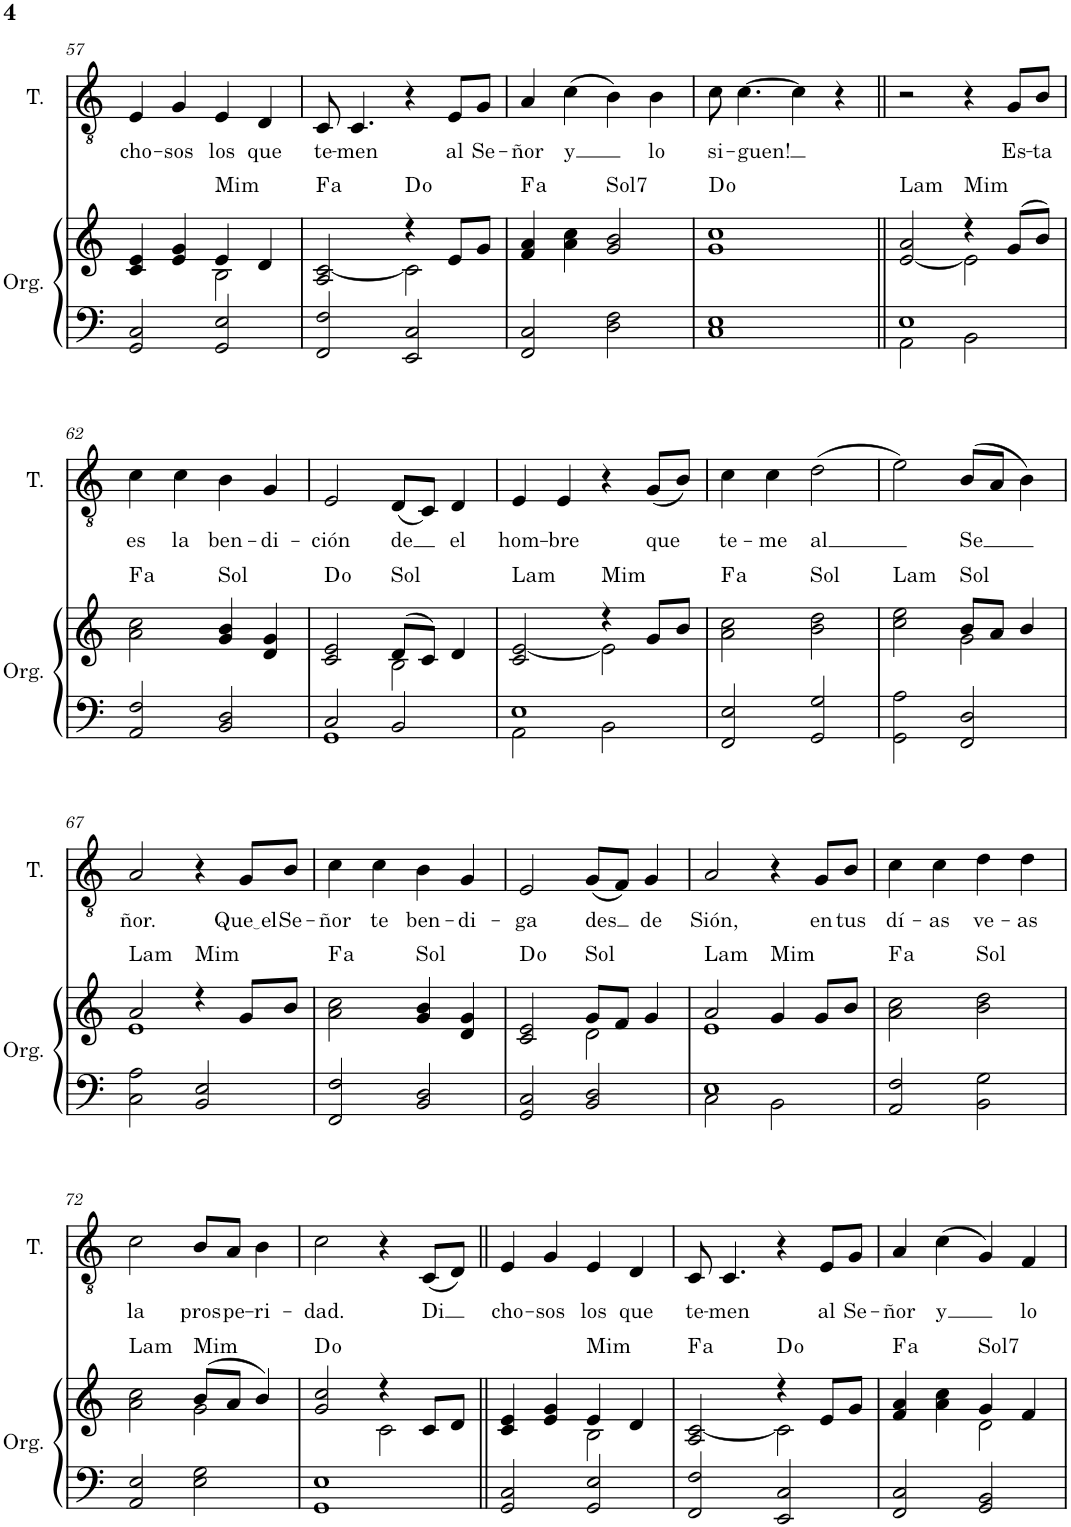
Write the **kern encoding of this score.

**kern	**kern	**harte	**kern	**text
*part2	*part2	*part2	*part1	*part1
*staff3	*staff2	*	*staff1	*staff1
*I"Órgano	*	*	*I"Tenor	*
*	*	*	*I'T.	*
!!LO:PB:g=z
*clefF4	*clefG2	*	*clefGv2	*
*k[]	*k[]	*	*k[]	*
*M4/4	*M4/4	*	*M4/4	*
=57	=57	=57	=57	=57
*	*^	*	*	*
!	!	!	!	!	!LO:LY:b
2GG/ 2C/	4c/ 4e/	2ryy	.	4E/	cho-
!	!	!	!	!	!LO:LY:b
.	4e/ 4g/	.	.	4G/	-sos
!	!	!	!LO:H:kt=Mim	!	!LO:LY:b
2GG/ 2E/	4e/	2B\	N	4E/	los
!	!	!	!	!	!LO:LY:b
.	4d/	.	.	4D/	que
=58	=58	=58	=58	=58	=58
!	!	!	!LO:H:kt=a	!	!LO:LY:b
2FF/ 2F/	2A/ [2c/	2ryy	.	8C/	te-
!	!	!	!	!	!LO:LY:b
.	.	.	.	4.C/	-men
2EE/ 2C/	4r	2c\]	D:dim	4r	.
!	!	!	!	!	!LO:LY:b
.	8e/L	.	.	8E/L	al
!	!	!	!	!	!LO:LY:b
.	8g/J	.	.	8G/J	Se-
*	*v	*v	*	*	*
=59	=59	=59	=59	=59
!	!	!LO:H:kt=a	!	!LO:LY:b
2FF/ 2C/	4f/ 4an/	.	4A/	-ñor
!	!	!	!	!LO:LY:b
.	4a\ 4cc\	.	(4c\	y
!	!	!LO:H:kt=Sol7	!	!
2D\ 2F\	2g/ 2b/	N	4B\)	.
!	!	!	!	!LO:LY:b
.	.	.	4B\	lo
=60	=60	=60	=60	=60
!	!	!	!	!LO:LY:b
1C 1E	1g 1cc	D:dim	8c\	si-
!	!	!	!	!LO:LY:b
.	.	.	[4.c\	-guen!
.	.	.	4c\]	.
.	.	.	4r	.
=61||	=61||	=61||	=61||	=61||
*^	*^	*	*	*
!	!	!	!	!LO:H:kt=Lam	!	!
1E	2AA\	[2e/ 2an/	2ryy	N	2r	.
!	!	!	!	!LO:H:kt=Mim	!	!
.	2BB\	4r	2e\]	N	4r	.
!	!	!	!	!	!	!LO:LY:b
.	.	(8g/L	.	.	8G/L	-Es-
!	!	!	!	!	!	!LO:LY:b
.	.	8b/J)	.	.	8B/J	-ta
*v	*v	*	*	*	*	*
*	*v	*v	*	*	*
!!LO:LB:g=z
=62	=62	=62	=62	=62
!	!	!LO:H:kt=a	!	!LO:LY:b
2AA/ 2F/	2a\ 2cc\	.	4c\	es
!	!	!	!	!LO:LY:b
.	.	.	4c\	la
!	!	!LO:H:kt=Sol	!	!LO:LY:b
2BB/ 2D/	4g/ 4b/	N	4B\	ben-
!	!	!	!	!LO:LY:b
.	4d/ 4g/	.	4G/	-di-
=63	=63	=63	=63	=63
*^	*^	*	*	*
!	!	!	!	!	!	!LO:LY:b
2C/	1GG	2c/ 2e/	2ryy	D:dim	2E/	-ción
!	!	!	!	!LO:H:kt=Sol	!	!LO:LY:b
2BB/	.	(8d/L	2B\	N	(8D/L	de
.	.	8c/J)	.	.	8C/J)	.
!	!	!	!	!	!	!LO:LY:b
.	.	4d/	.	.	4D/	el
=64	=64	=64	=64	=64	=64	=64
!	!	!	!	!LO:H:kt=Lam	!	!LO:LY:b
1E	2AA\	2c/ [2e/	2ryy	N	4E/	hom-
!	!	!	!	!	!	!LO:LY:b
.	.	.	.	.	4E/	-bre
!	!	!	!	!LO:H:kt=Mim	!	!
.	2BB\	4r	2e\]	N	4r	.
!	!	!	!	!	!	!LO:LY:b
.	.	8g/L	.	.	(8G/L	que
.	.	8b/J	.	.	8B/J)	.
*v	*v	*	*	*	*	*
*	*v	*v	*	*	*
=65	=65	=65	=65	=65
!	!	!LO:H:kt=a	!	!LO:LY:b
2FF/ 2E/	2a\ 2cc\	.	4c\	te-
!	!	!	!	!LO:LY:b
.	.	.	4c\	-me
!	!	!LO:H:kt=Sol	!	!LO:LY:b
2GG/ 2G/	2b\ 2dd\	N	(2d\	al
=66	=66	=66	=66	=66
*	*^	*	*	*
!	!	!	!LO:H:kt=Lam	!	!
2GG\ 2A\	2cc\ 2ee\	2ryy	N	2e\)	.
!	!	!	!LO:H:kt=Sol	!	!LO:LY:b
2FF/ 2D/	8b/L	2g\	N	(8B/L	Se
.	8a/J	.	.	8A/J	.
.	4b/	.	.	4B\)	.
!!LO:LB:g=z
=67	=67	=67	=67	=67	=67
!	!	!	!LO:H:kt=Lam	!	!LO:LY:b
2C\ 2A\	2a/	1e	N	2A/	ñor.
!	!	!	!LO:H:kt=Mim	!	!
2BB/ 2E/	4r	.	N	4r	.
!	!	!	!	!	!LO:LY:b
.	8g/L	.	.	8G/L	Que el
!	!	!	!	!	!LO:LY:b
.	8b/J	.	.	8B/J	Se-
*	*v	*v	*	*	*
=68	=68	=68	=68	=68
!	!	!LO:H:kt=a	!	!LO:LY:b
2FF/ 2F/	2a\ 2cc\	.	4c\	-ñor
!	!	!	!	!LO:LY:b
.	.	.	4c\	te
!	!	!LO:H:kt=Sol	!	!LO:LY:b
2BB/ 2D/	4g/ 4b/	N	4B\	ben-
!	!	!	!	!LO:LY:b
.	4d/ 4g/	.	4G/	-di-
=69	=69	=69	=69	=69
*	*^	*	*	*
!	!	!	!	!	!LO:LY:b
2GG/ 2C/	2c/ 2e/	2ryy	D:dim	2E/	-ga
!	!	!	!LO:H:kt=Sol	!	!LO:LY:b
2BB/ 2D/	8g/L	2d\	N	(8G/L	des
.	8f/J	.	.	8F/J)	.
!	!	!	!	!	!LO:LY:b
.	4g/	.	.	4G/	de
=70	=70	=70	=70	=70	=70
*^	*	*	*	*	*
!	!	!	!	!LO:H:kt=Lam	!	!LO:LY:b
1E	2C\	2an/	1e	N	2A/	Sión,
!	!	!	!	!LO:H:kt=Mim	!	!
.	2BB\	4g/	.	N	4r	.
!	!	!	!	!	!	!LO:LY:b
.	.	8g/L	.	.	8G/L	en
!	!	!	!	!	!	!LO:LY:b
.	.	8b/J	.	.	8B/J	tus
*v	*v	*	*	*	*	*
*	*v	*v	*	*	*
=71	=71	=71	=71	=71
!	!	!LO:H:kt=a	!	!LO:LY:b
2AA/ 2F/	2a\ 2cc\	.	4c\	dí-
!	!	!	!	!LO:LY:b
.	.	.	4c\	-as
!	!	!LO:H:kt=Sol	!	!LO:LY:b
2BB\ 2G\	2b\ 2dd\	N	4d\	ve-
!	!	!	!	!LO:LY:b
.	.	.	4d\	-as
!!LO:LB:g=z
=72	=72	=72	=72	=72
*	*^	*	*	*
!	!	!	!LO:H:kt=Lam	!	!LO:LY:b
2AA/ 2E/	2a\ 2cc\	2ryy	N	2c\	la
!	!	!	!LO:H:kt=Mim	!	!LO:LY:b
2E\ 2G\	(8b/L	2g\	N	8B/L	pros
!	!	!	!	!	!LO:LY:b
.	8a/J	.	.	8A/J	-pe-
!	!	!	!	!	!LO:LY:b
.	4b/)	.	.	4B\	-ri-
=73	=73	=73	=73	=73	=73
!	!	!	!	!	!LO:LY:b
1GG 1E	2g/ 2cc/	2ryy	D:dim	2c\	-dad.
.	4r	2c\	.	4r	.
!	!	!	!	!	!LO:LY:b
.	8c/L	.	.	(8C/L	Di
.	8d/J	.	.	8D/J)	.
=74||	=74||	=74||	=74||	=74||	=74||
!	!	!	!	!	!LO:LY:b
2GG/ 2C/	4c/ 4e/	2ryy	.	4E/	cho-
!	!	!	!	!	!LO:LY:b
.	4e/ 4g/	.	.	4G/	-sos
!	!	!	!LO:H:kt=Mim	!	!LO:LY:b
2GG/ 2E/	4e/	2B\	N	4E/	los
!	!	!	!	!	!LO:LY:b
.	4d/	.	.	4D/	que
=75	=75	=75	=75	=75	=75
!	!	!	!LO:H:kt=a	!	!LO:LY:b
2FF/ 2F/	2A/ [2c/	2ryy	.	8C/	te-
!	!	!	!	!	!LO:LY:b
.	.	.	.	4.C/	-men
2EE/ 2C/	4r	2c\]	D:dim	4r	.
!	!	!	!	!	!LO:LY:b
.	8e/L	.	.	8E/L	al
!	!	!	!	!	!LO:LY:b
.	8g/J	.	.	8G/J	Se-
=76	=76	=76	=76	=76	=76
!	!	!	!LO:H:kt=a	!	!LO:LY:b
2FF/ 2C/	4f/ 4an/	2ryy	.	4A/	-ñor
!	!	!	!	!	!LO:LY:b
.	4a\ 4cc\	.	.	(4c\	y
!	!	!	!LO:H:kt=Sol7	!	!
2GG/ 2BB/	4g/	2d\	N	4G/)	.
!	!	!	!	!	!LO:LY:b
.	4f/	.	.	4F/	lo
*	*v	*v	*	*	*
=	=	=	=	=
*-	*-	*-	*-	*-
